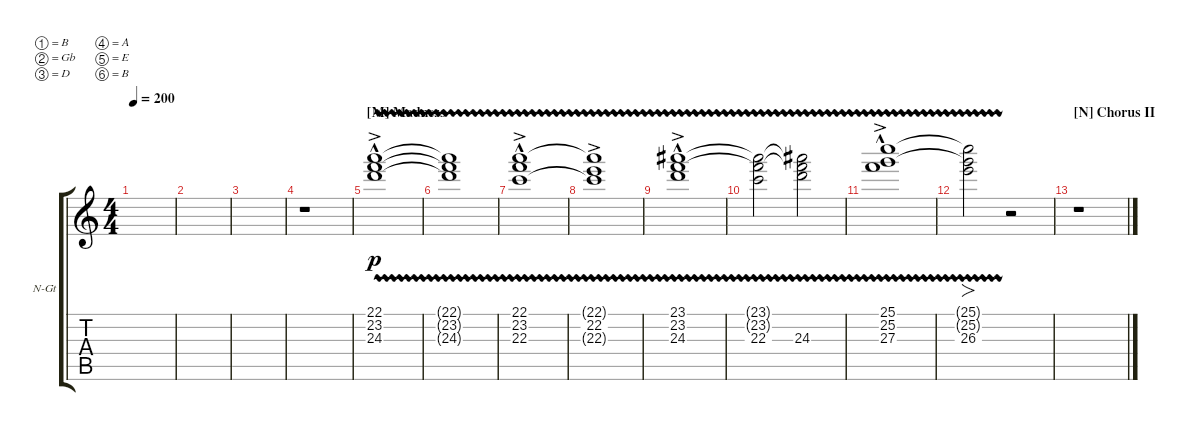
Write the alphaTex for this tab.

\defaultSystemsLayout 4
\bracketExtendMode groupsimilarinstruments
\firstSystemTrackNameOrientation horizontal
\otherSystemsTrackNameOrientation horizontal
\track ("Flute 3/Other" "N-Gt") {instrument flute}
\staff {score tabs}
\tuning (B3 Gb3 D3 A2 E2 B1)
\displaytranspose 12
\ts (4 4)
\tempo 200
\clef g2
\ks c
|
|
|
r.1 |
\section ("M" "Madness")
(22.1{vw hac} 23.2{vw ac} 24.3{vw ac}).1{dy p} |
(22.1{vw t} 23.2{vw t} 24.3{vw t}).1 |
(22.1{vw hac} 23.2{vw ac} 22.3{vw}).1 |
(22.2{vw ac} 22.1{vw t} 22.3{vw t}).1 |
(23.1{vw hac} 23.2{vw ac} 24.3{vw}).1 |
(22.3{vw} 23.2{vw t} 23.1{vw t}).2 (24.3{vw} 23.2{vw t} 23.1{vw t}).2 |
(25.1{vw hac} 25.2{vw ac} 27.3{vw}).1 |
(26.3{vw} 25.1{vw t} 25.2{vw t}).2{fo} r.2 |
\section ("N" "Chorus II")
r.1
